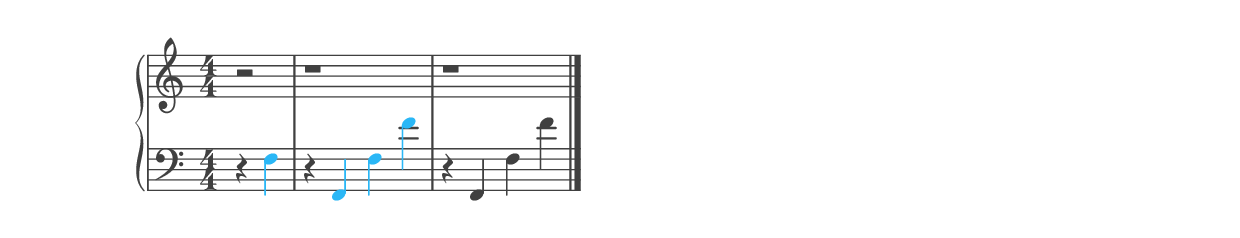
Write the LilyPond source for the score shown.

%% ----------------------------------------------------------------------------
%% Generated on: 2018 December 27
%% Note Name: F3
%% Octave: 3
%% Clef: bass
%% Filename: 063-33-3-bass-F3
%% ----------------------------------------------------------------------------

\version "2.19.82"

\include "../piano_note_colors.ly"

\header {
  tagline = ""
}

upper = {
  \clef treble
  \numericTimeSignature
  \override NoteHead.color = #colorized-note
  \override Stem.color = #colorized-note
  \override Accidental.color = #colorized-note
  % treble note in color
  r2
  % treble octave in color
  r1
  \override NoteHead.color = #default-black
  \override Stem.color = #default-black
  \override Accidental.color = #default-black
  % treble octave repeat in black
  r1
  \bar "|."
}

lower = {
  \clef bass
  \numericTimeSignature
  \override NoteHead.color = #colorized-note
  \override Stem.color = #colorized-note
  \override Accidental.color = #colorized-note
  % bass note in color
  r4 f4
  % bass octave in color
  r4 f,4 f4 f'4
  \override NoteHead.color = #default-black
  \override Stem.color = #default-black
  \override Accidental.color = #default-black
  % bass octave repeat in black
  r4 f,4 f4 f'4
}

\score {
  \new PianoStaff <<
    \context Score
    \applyContext #(override-color-for-all-grobs default-black)
    \time 4/4
    \partial 2
    \new Staff = upper { \upper }
    \new Staff = lower { \lower }
  >>
  \layout { }
  \midi { }
}